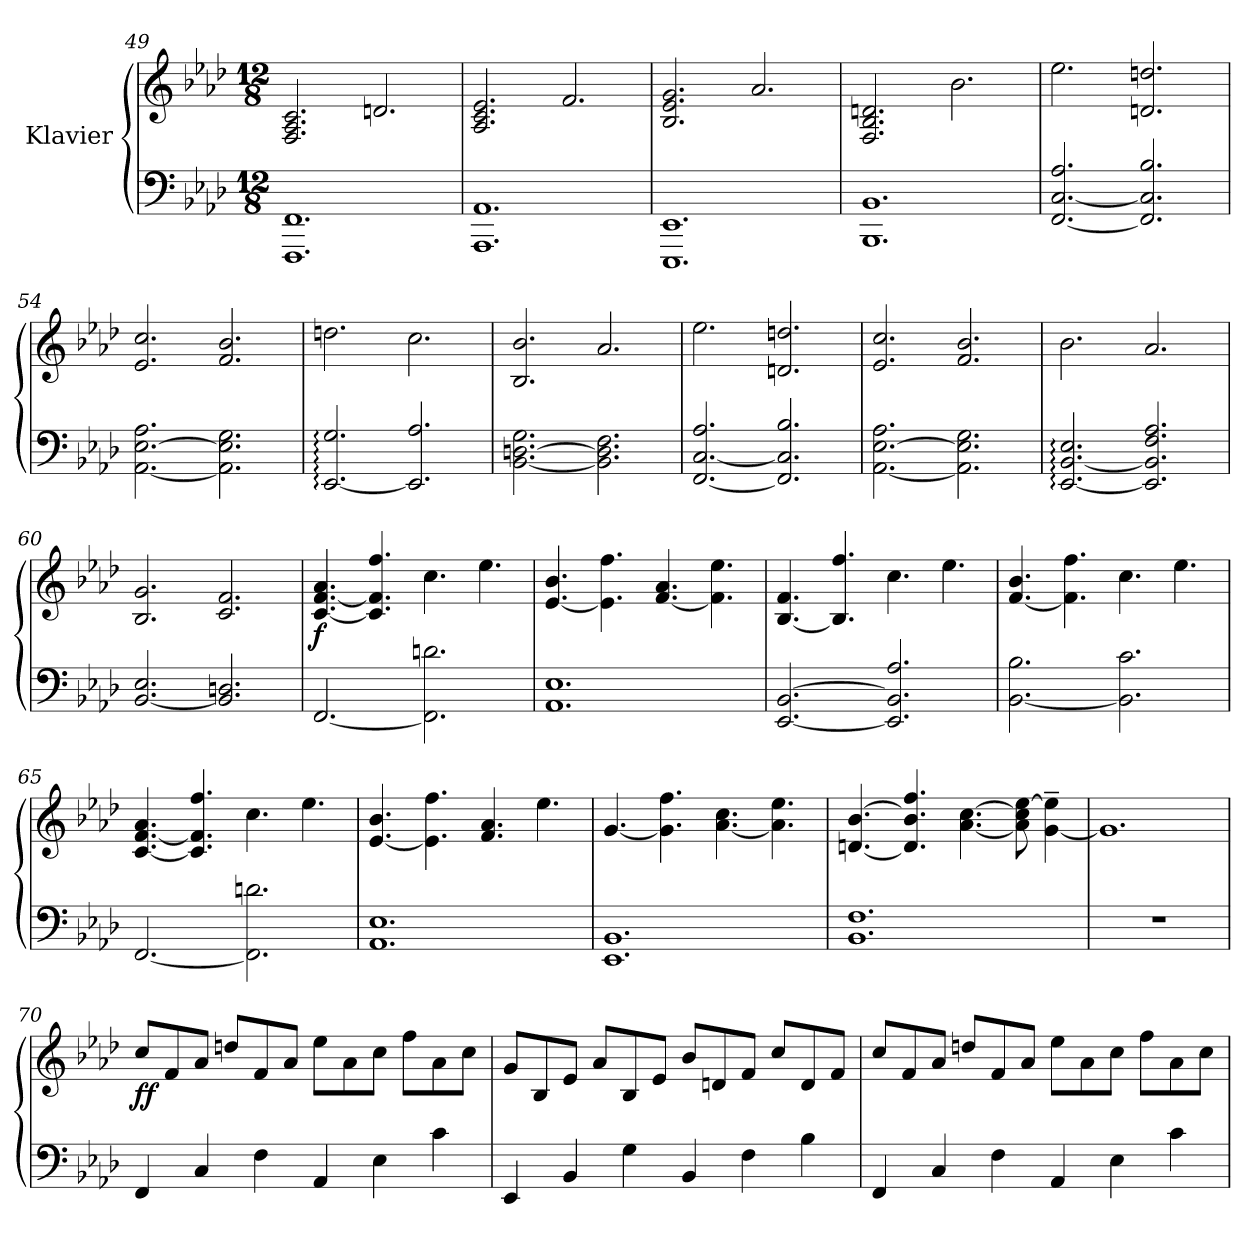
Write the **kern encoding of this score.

**kern	**kern	**dynam
*part1	*part1	*part1
*staff2	*staff1	*staff1/2
*I"Klavier	*	*
*clefF4	*clefG2	*
*k[b-e-a-d-]	*k[b-e-a-d-]	*
*A-:	*A-:	*
*M12/8	*M12/8	*
=49	=49	=49
1.FFF 1.FF	2.F/ 2.A-/ 2.c/	.
.	2.dn/	.
=50	=50	=50
1.AAA- 1.AA-	2.A-/ 2.c/ 2.e-/	.
.	2.f/	.
=51	=51	=51
1.EEE- 1.EE-	2.B-/ 2.e-/ 2.g/	.
.	2.a-/	.
=52	=52	=52
1.BBB- 1.BB-	2.F/ 2.B-/ 2.dn/	.
.	2.b-\	.
=53	=53	=53
[2.FF/ [2.C/ 2.A-/	2.ee-\	.
2.FF/] 2.C/] 2.B-/	2.dn/ 2.ddn/	.
=54	=54	=54
[2.AA-\ [2.E-\ 2.A-\	2.e-/ 2.cc/	.
2.AA-\] 2.E-\] 2.G\	2.f/ 2.b-/	.
!!LO:PB:g=z
=55	=55	=55
[2.EE-/: 2.G/:	2.ddn\	.
2.EE-/] 2.A-/	2.cc\	.
=56	=56	=56
[2.BB-\ [2.Dn\ 2.G\	2.B-/ 2.b-/	.
2.BB-\] 2.D\] 2.F\	2.a-/	.
=57	=57	=57
[2.FF/ [2.C/ 2.A-/	2.ee-\	.
2.FF/] 2.C/] 2.B-/	2.dn/ 2.ddn/	.
=58	=58	=58
[2.AA-\ [2.E-\ 2.A-\	2.e-/ 2.cc/	.
2.AA-\] 2.E-\] 2.G\	2.f/ 2.b-/	.
=59	=59	=59
[2.EE-/: [2.BB-/: 2.E-/:	2.b-\	.
2.EE-/] 2.BB-/] 2.F/ 2.A-/	2.a-/	.
=60	=60	=60
[2.BB-/ 2.E-/	2.B-/ 2.g/	.
2.BB-/] 2.Dn/	2.c/ 2.f/	.
=61	=61	=61
!	!	!LO:DY:b
[2.FF/	[4.c/ [4.f/ 4.a-/	f
.	4.c/] 4.f/] 4.ff/	.
2.FF\] 2.dn\	4.cc\	.
.	4.ee-\	.
!!LO:LB:g=z
=62	=62	=62
1.AA- 1.E-	[4.e-/ 4.b-/	.
.	4.e-\] 4.ff\	.
.	[4.f/ 4.a-/	.
.	4.f\] 4.ee-\	.
=63	=63	=63
[2.EE-/ [2.BB-/	[4.B-/ 4.f/	.
.	4.B-/] 4.ff/	.
2.EE-/] 2.BB-/] 2.A-/	4.cc\	.
.	4.ee-\	.
=64	=64	=64
[2.BB-\ 2.B-\	[4.f/ 4.b-/	.
.	4.f\] 4.ff\	.
2.BB-\] 2.c\	4.cc\	.
.	4.ee-\	.
=65	=65	=65
[2.FF/	[4.c/ [4.f/ 4.a-/	.
.	4.c/] 4.f/] 4.ff/	.
2.FF\] 2.dn\	4.cc\	.
.	4.ee-\	.
=66	=66	=66
1.AA- 1.E-	[4.e-/ 4.b-/	.
.	4.e-\] 4.ff\	.
.	4.f/ 4.a-/	.
.	4.ee-\	.
!!LO:LB:g=z
=67	=67	=67
1.EE- 1.BB-	[4.g/	.
.	4.g\] 4.ff\	.
.	[4.a-\ 4.cc\	.
.	4.a-\] 4.ee-\	.
=68	=68	=68
1.BB- 1.F	[4.dn/ [4.b-/	.
.	4.d/] 4.b-/] 4.ff/	.
.	[4.a-\ [4.cc\	.
.	8a-\] 8cc\] [8ee-\	.
.	[4g\~ 4ee-\]~	.
=69	=69	=69
1.r	1.g]	.
=70	=70	=70
!	!	!LO:DY:b
4FF/	8cc/L	ff
.	8f/	.
4C/	8a-/J	.
.	8ddn/L	.
4F\	8f/	.
.	8a-/J	.
4AA-/	8ee-\L	.
.	8a-\	.
4E-\	8cc\J	.
.	8ff\L	.
4c\	8a-\	.
.	8cc\J	.
!!LO:LB:g=z
=71	=71	=71
4EE-/	8g/L	.
.	8B-/	.
4BB-/	8e-/J	.
.	8a-/L	.
4G\	8B-/	.
.	8e-/J	.
4BB-/	8b-/L	.
.	8dn/	.
4F\	8f/J	.
.	8cc/L	.
4B-\	8d/	.
.	8f/J	.
=72	=72	=72
4FF/	8cc/L	.
.	8f/	.
4C/	8a-/J	.
.	8ddn/L	.
4F\	8f/	.
.	8a-/J	.
4AA-/	8ee-\L	.
.	8a-\	.
4E-\	8cc\J	.
.	8ff\L	.
4c\	8a-\	.
.	8cc\J	.
=	=	=
*-	*-	*-
